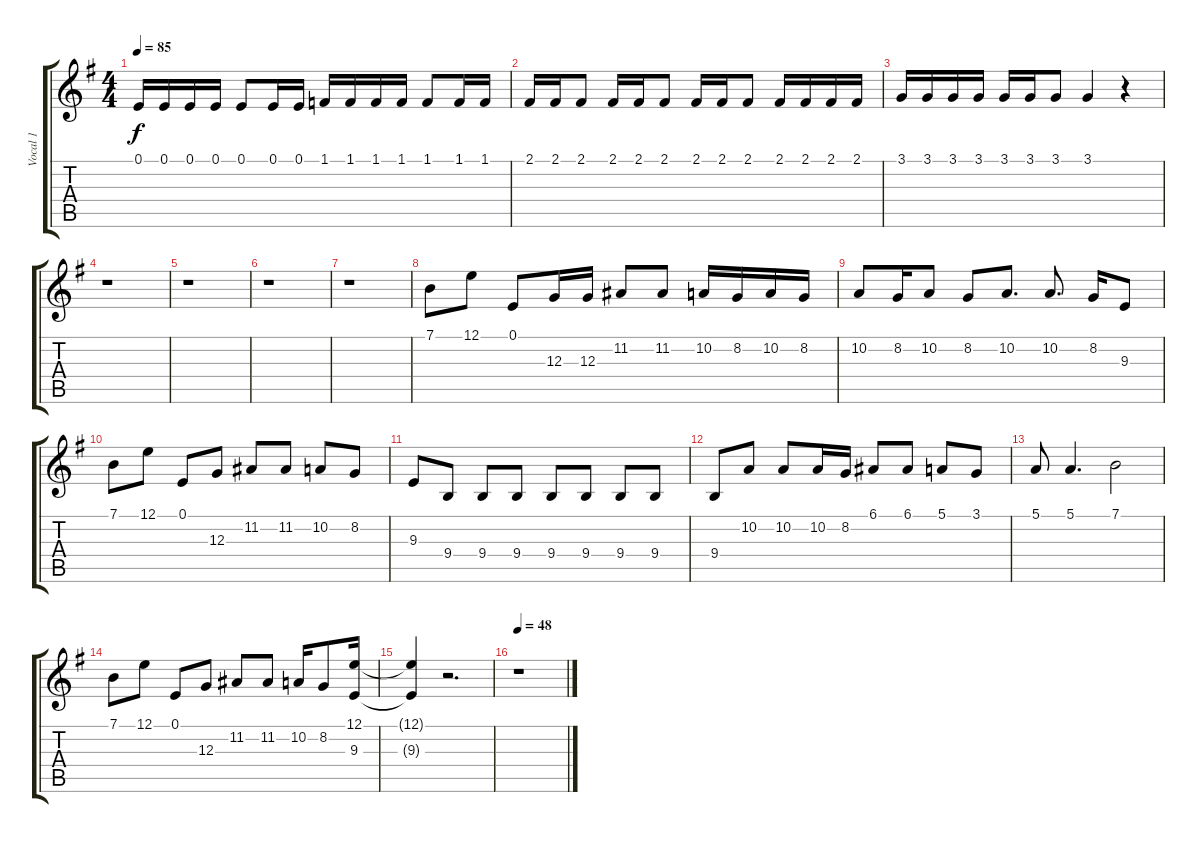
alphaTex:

\track ("Vocal 1" "Vocal 1") {instrument lead2sawtooth}
\staff {score tabs}
\tuning (E4 B3 G3 D3 A2 E2) {hide}
\ts (4 4)
\tempo 85
\clef g2
\ks eminor
0.1.16{dy f} 0.1.16 0.1.16 0.1.16 0.1.8 0.1.16 0.1.16 1.1.16 1.1.16 1.1.16 1.1.16 1.1.8 1.1.16 1.1.16 |
2.1.16 2.1.16 2.1.8 2.1.16 2.1.16 2.1.8 2.1.16 2.1.16 2.1.8 2.1.16 2.1.16 2.1.16 2.1.16 |
3.1.16 3.1.16 3.1.16 3.1.16 3.1.16 3.1.16 3.1.8 3.1.4 r.4 |
r.1 |
r.1 |
r.1 |
r.1 |
7.1.8 12.1.8 0.1.8 12.3.16 12.3.16 11.2.8 11.2.8 10.2.16 8.2.16 10.2.16 8.2.16 |
10.2.8 8.2.16 10.2.8 8.2.8 10.2.8{d} 10.2.8{d} 8.2.16 9.3.8 |
7.1.8 12.1.8 0.1.8 12.3.8 11.2.8 11.2.8 10.2.8 8.2.8 |
9.3.8 9.4.8 9.4.8 9.4.8 9.4.8 9.4.8 9.4.8 9.4.8 |
9.4.8 10.2.8{balance 16} 10.2.8 10.2.16{balance 0} 8.2.16{balance 8} 6.1.8 6.1.8 5.1.8 3.1.8 |
5.1.8 5.1.4{d} 7.1.2 |
7.1.8 12.1.8 0.1.8 12.3.8 11.2.8 11.2.8 10.2.16 8.2.8 (12.1 9.3).16 |
(12.1{t} 9.3{t}).4 r.2{d} |
\tempo 48
r.1
